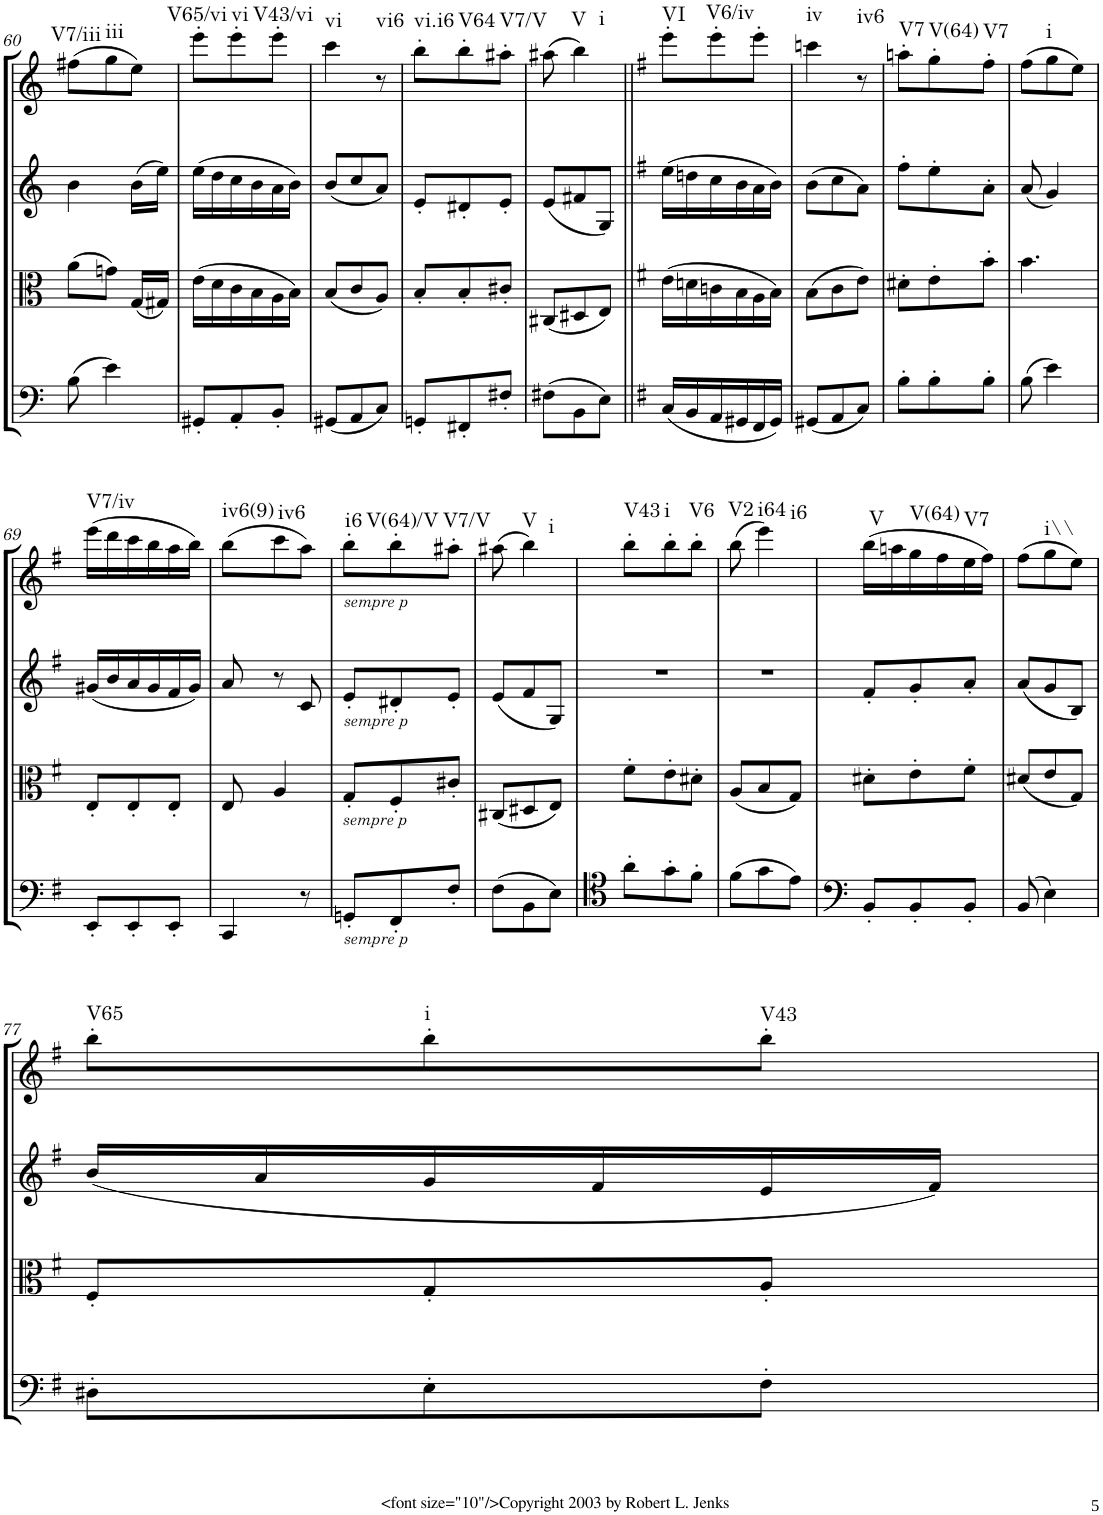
**kern	**kern	**kern	**kern	**harte
*part4	*part3	*part2	*part1	*part1
*staff4	*staff3	*staff2	*staff1	*
*I"Cello	*I"Viola	*I"2nd Violin	*I"1st Violin	*
*	*I'Vla	*I'Vln	*I'Vln	*
!!LO:PB:g=z
*clefF4	*clefC3	*clefG2	*clefG2	*
*k[]	*k[]	*k[]	*k[]	*
*C:	*C:	*C:	*C:	*
*M3/8	*M3/8	*M3/8	*M3/8	*
=60	=60	=60	=60	=60
!	!	!	!	!LO:H:kt=V7/iii
(8B\	(8a\L	4b\	(8ff#X\L	N
!	!	!	!	!LO:H:kt=iii
4e\)	8gn\J)	.	8gg\	N
.	(16G/LL	(16b\LL	8ee\J)	.
.	16G#X/JJ)	16ee\JJ)	.	.
=61	=61	=61	=61	=61
!	!	!	!	!LO:H:kt=V65/vi
8GG#X'/L	(16e\LL	(16ee\LL	8eee'\L	N
.	16d\	16dd\	.	.
!	!	!	!	!LO:H:kt=vi
8AA'/	16c\	16cc\	8eee'\	N
.	16B\	16b\	.	.
!	!	!	!	!LO:H:kt=V43/vi
8BB'/J	16A\	16a\	8eee'\J	N
.	16B\JJ)	16b\JJ)	.	.
=62	=62	=62	=62	=62
!	!	!	!	!LO:H:kt=vi
(8GG#X/L	(8B/L	(8b/L	4ccc\	N
8AA/	8c/	8cc/	.	.
!	!	!	!	!LO:H:kt=vi6
8C/J)	8A/J)	8a/J)	8r	N
=63	=63	=63	=63	=63
!	!	!	!	!LO:H:kt=vi.i6
8GGn'/L	8B'/L	8e'/L	8bb'\L	N
!	!	!	!	!LO:H:kt=V64
8FF#X'/	8B'/	8d#X'/	8bb'\	N
!	!	!	!	!LO:H:kt=V7/V
8F#X'/J	8c#X'/J	8e'/J	8aa#X'\J	N
=64	=64	=64	=64	=64
(8F#X\L	(8C#X/L	(8e/L	(8aa#X\	.
!	!	!	!	!LO:H:n=1:kt=V
!	!	!	!	!LO:H:n=2:kt=i
8BB\	8D#X/	8f#X/	4bb\)	N N
8E\J)	8E/J)	8G/J)	.	.
=65||	=65||	=65||	=65||	=65||
*k[f#]	*k[f#]	*k[f#]	*k[f#]	*
*G:	*G:	*G:	*G:	*
!	!	!	!	!LO:H:kt=VI
(16C/LL	(16e\LL	(16ee\LL	8eee'\L	N
16BB/	16dn\	16ddn\	.	.
!	!	!	!	!LO:H:kt=V6/iv
16AA/	16cn\	16cc\	8eee'\	N
16GG#X/	16B\	16b\	.	.
16FF#/	16A\	16a\	8eee'\J	.
16GG#/JJ)	16B\JJ)	16b\JJ)	.	.
=66	=66	=66	=66	=66
!	!	!	!	!LO:H:kt=iv
(8GG#X/L	(8B\L	(8b\L	4cccn\	N
8AA/	8c\	8cc\	.	.
!	!	!	!	!LO:H:kt=iv6
8C/J)	8e\J)	8a\J)	8r	N
=67	=67	=67	=67	=67
!	!	!	!	!LO:H:kt=V7
8B'\L	8d#X'\L	8ff#'\L	8aan'\L	N
!	!	!	!	!LO:H:kt=V(64)
8B'\	8e'\	8ee'\	8gg'\	N
!	!	!	!	!LO:H:kt=V7
8B'\J	8b'\J	8a'\J	8ff#'\J	N
=68	=68	=68	=68	=68
(8B\	4.b\	(8a/	(8ff#\L	.
!	!	!	!	!LO:H:kt=i
4e\)	.	4g/)	8gg\	N
.	.	.	8ee\J)	.
!!LO:LB:g=z
=69	=69	=69	=69	=69
!	!	!	!	!LO:H:kt=V7/iv
8EE'/L	8E'/L	(16g#X/LL	(16eee\LL	N
.	.	16b/	16ddd\	.
8EE'/	8E'/	16a/	16ccc\	.
.	.	16g#/	16bb\	.
8EE'/J	8E'/J	16f#/	16aa\	.
.	.	16g#/JJ)	16bb\JJ)	.
=70	=70	=70	=70	=70
!	!	!	!	!LO:H:kt=iv6(9)
4CC/	8E/	8a/	(8bb\L	N
!	!	!	!	!LO:H:kt=iv6
.	4A/	8r	8ccc\	N
8r	.	8c/	8aa\J)	.
=71	=71	=71	=71	=71
!	!	!	!LO:TX:b:i:t=sempre p	!
!	!	!LO:TX:b:i:t=sempre p	!	!
!	!LO:TX:b:i:t=sempre p	!	!	!
!LO:TX:b:i:t=sempre p	!	!	!	!LO:H:kt=i6
8GGn'/L	8G'/L	8e'/L	8bb'\L	N
!	!	!	!	!LO:H:kt=V(64)/V
8FF#'/	8F#'/	8d#X'/	8bb'\	N
!	!	!	!	!LO:H:kt=V7/V
8F#'/J	8c#X'/J	8e'/J	8aa#X'\J	N
=72	=72	=72	=72	=72
(8F#\L	(8C#X/L	(8e/L	(8aa#X\	.
!	!	!	!	!LO:H:n=1:kt=V
!	!	!	!	!LO:H:n=2:kt=i
8BB\	8D#X/	8f#/	4bb\)	N N
8E\J)	8E/J)	8G/J)	.	.
=73	=73	=73	=73	=73
!	!	!	!	!LO:H:kt=V43
8a'\L	8f#'\L	4.r	8bb'\L	N
!	!	!	!	!LO:H:kt=i
8g'\	8e'\	.	8bb'\	N
!	!	!	!	!LO:H:kt=V6
8f#'\J	8d#X'\J	.	8bb'\J	N
=74	=74	=74	=74	=74
!	!	!	!	!LO:H:kt=V2
(8f#\L	(8A/L	4.r	(8bb\	N
!	!	!	!	!LO:H:n=1:kt=i64
!	!	!	!	!LO:H:n=2:kt=i6
8g\	8B/	.	4eee\)	N N
8e\J)	8G/J)	.	.	.
=75	=75	=75	=75	=75
!	!	!	!	!LO:H:kt=V
8BB'/L	8d#X'\L	8f#'/L	(16bb\LL	N
.	.	.	16aan\	.
!	!	!	!	!LO:H:kt=V(64)
8BB'/	8e'\	8g'/	16gg\	N
.	.	.	16ff#\	.
!	!	!	!	!LO:H:kt=V7
8BB'/J	8f#'\J	8a'/J	16ee\	N
.	.	.	16ff#\JJ)	.
=76	=76	=76	=76	=76
(8BB/	(8d#X/L	(8a/L	(8ff#\L	.
!	!	!	!	!LO:H:kt=i\\
4E\)	8e/	8g/	8gg\	N
.	8G/J)	8B/J)	8ee\J)	.
!!LO:LB:g=z
=77	=77	=77	=77	=77
!	!	!	!	!LO:H:kt=V65
8D#X'\L	8F#'/L	(16b/LL	8bb'\L	N
.	.	16a/	.	.
!	!	!	!	!LO:H:kt=i
8E'\	8G'/	16g/	8bb'\	N
.	.	16f#/	.	.
!	!	!	!	!LO:H:kt=V43
8F#'\J	8A'/J	16e/	8bb'\J	N
.	.	16f#/JJ)	.	.
=	=	=	=	=
*-	*-	*-	*-	*-
